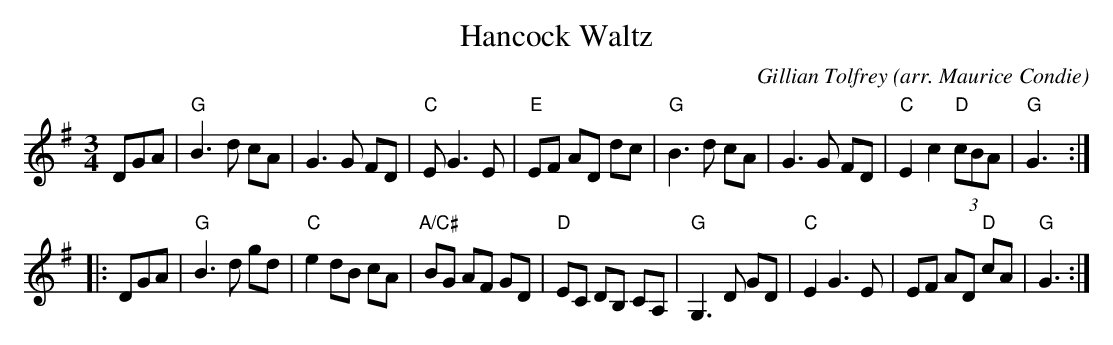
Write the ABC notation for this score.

X:1
T: Hancock Waltz
C: Gillian Tolfrey (arr. Maurice Condie)
M: 3/4
L: 1/8
K: G
DGA |\
"G"B3 d cA | G3 G FD | "C"E G3 E | "E"EF AD dc |\
"G"B3 d cA | G3 G FD | "C"E2 c2 "D"(3cBA | "G"G3 :|
|: DGA |\
"G"B3 d gd | "C"e2 dB cA | "A/C#"BG AF GD | "D"EC DB, CA, |\
"G"G,3 D GD | "C"E2 G3 E | EF AD "D"cA | "G"G3 :|
